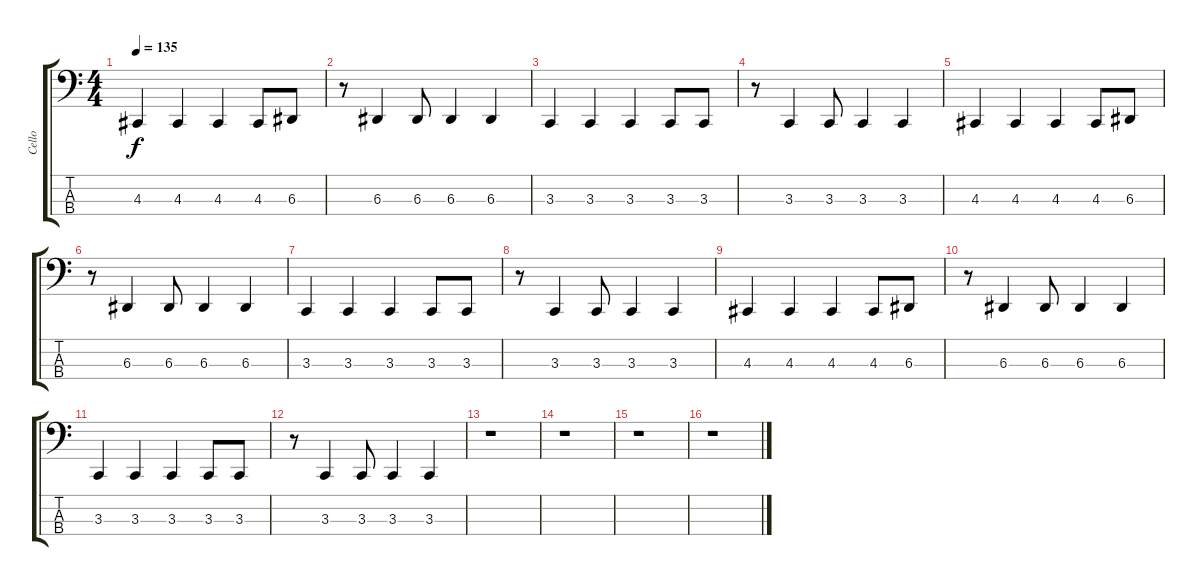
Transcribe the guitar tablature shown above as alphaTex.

\track ("Cello" "Cello") {instrument cello}
\staff {score tabs}
\tuning (G2 D2 A1 D1) {hide}
\ts (4 4)
\tempo 135
\clef f4
\ks c
4.3.4{dy f} 4.3.4 4.3.4 4.3.8 6.3.8 |
r.8 6.3.4 6.3.8 6.3.4 6.3.4 |
3.3.4 3.3.4 3.3.4 3.3.8 3.3.8 |
r.8 3.3.4 3.3.8 3.3.4 3.3.4 |
4.3.4 4.3.4 4.3.4 4.3.8 6.3.8 |
r.8 6.3.4 6.3.8 6.3.4 6.3.4 |
3.3.4 3.3.4 3.3.4 3.3.8 3.3.8 |
r.8 3.3.4 3.3.8 3.3.4 3.3.4 |
4.3.4 4.3.4 4.3.4 4.3.8 6.3.8 |
r.8 6.3.4 6.3.8 6.3.4 6.3.4 |
3.3.4 3.3.4 3.3.4 3.3.8 3.3.8 |
r.8 3.3.4 3.3.8 3.3.4 3.3.4 |
r.1 |
r.1 |
r.1 |
r.1
